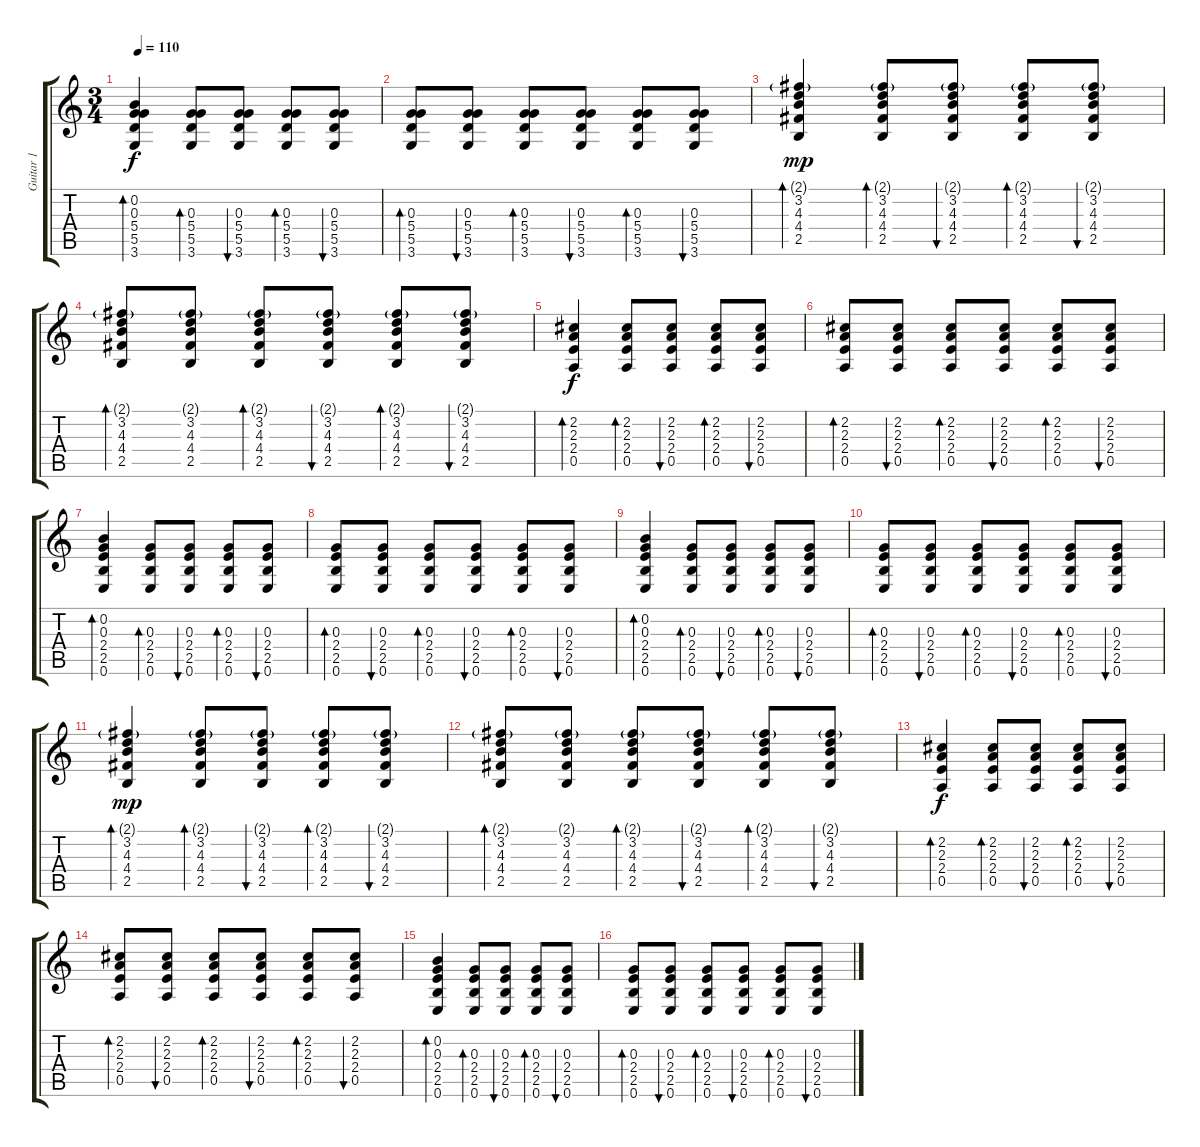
\track ("Guitar 1" "Guitar 1") {instrument acousticguitarsteel}
\staff {score tabs}
\tuning (E4 B3 G3 D3 A2 E2) {hide}
\ts (3 4)
\tempo 110
\clef g2
\ks c
(0.2 0.3 5.4 5.5 3.6).4{bd 60 dy f} (0.3 5.4 5.5 3.6).8{bd 60} (0.3 5.4 5.5 3.6).8{bu 60} (0.3 5.4 5.5 3.6).8{bd 60} (0.3 5.4 5.5 3.6).8{bu 60} |
(0.3 5.4 5.5 3.6).8{bd 60} (0.3 5.4 5.5 3.6).8{bu 60} (0.3 5.4 5.5 3.6).8{bd 60} (0.3 5.4 5.5 3.6).8{bu 60} (0.3 5.4 5.5 3.6).8{bd 60} (0.3 5.4 5.5 3.6).8{bu 60} |
(2.1{g} 3.2 4.3 4.4 2.5).4{bd 60 dy mp} (2.1{g} 3.2 4.3 4.4 2.5).8{bd 60} (2.1{g} 3.2 4.3 4.4 2.5).8{bu 60} (2.1{g} 3.2 4.3 4.4 2.5).8{bd 60} (2.1{g} 3.2 4.3 4.4 2.5).8{bu 60} |
(2.1{g} 3.2 4.3 4.4 2.5).8{bd 60} (2.1{g} 3.2 4.3 4.4 2.5).8 (2.1{g} 3.2 4.3 4.4 2.5).8{bd 60} (2.1{g} 3.2 4.3 4.4 2.5).8{bu 60} (2.1{g} 3.2 4.3 4.4 2.5).8{bd 60} (2.1{g} 3.2 4.3 4.4 2.5).8{bu 60} |
(2.2 2.3 2.4 0.5).4{bd 60 dy f} (2.2 2.3 2.4 0.5).8{bd 60} (2.2 2.3 2.4 0.5).8{bu 60} (2.2 2.3 2.4 0.5).8{bd 60} (2.2 2.3 2.4 0.5).8{bu 60} |
(2.2 2.3 2.4 0.5).8{bd 60} (2.2 2.3 2.4 0.5).8{bu 60} (2.2 2.3 2.4 0.5).8{bd 60} (2.2 2.3 2.4 0.5).8{bu 60} (2.2 2.3 2.4 0.5).8{bd 60} (2.2 2.3 2.4 0.5).8{bu 60} |
(0.2 0.3 2.4 2.5 0.6).4{bd 60} (0.3 2.4 2.5 0.6).8{bd 60} (0.3 2.4 2.5 0.6).8{bu 60} (0.3 2.4 2.5 0.6).8{bd 60} (0.3 2.4 2.5 0.6).8{bu 60} |
(0.3 2.4 2.5 0.6).8{bd 60} (0.3 2.4 2.5 0.6).8{bu 60} (0.3 2.4 2.5 0.6).8{bd 60} (0.3 2.4 2.5 0.6).8{bu 60} (0.3 2.4 2.5 0.6).8{bd 60} (0.3 2.4 2.5 0.6).8{bu 60} |
(0.2 0.3 2.4 2.5 0.6).4{bd 60} (0.3 2.4 2.5 0.6).8{bd 60} (0.3 2.4 2.5 0.6).8{bu 60} (0.3 2.4 2.5 0.6).8{bd 60} (0.3 2.4 2.5 0.6).8{bu 60} |
(0.3 2.4 2.5 0.6).8{bd 60} (0.3 2.4 2.5 0.6).8{bu 60} (0.3 2.4 2.5 0.6).8{bd 60} (0.3 2.4 2.5 0.6).8{bu 60} (0.3 2.4 2.5 0.6).8{bd 60} (0.3 2.4 2.5 0.6).8{bu 60} |
(2.1{g} 3.2 4.3 4.4 2.5).4{bd 60 dy mp} (2.1{g} 3.2 4.3 4.4 2.5).8{bd 60} (2.1{g} 3.2 4.3 4.4 2.5).8{bu 60} (2.1{g} 3.2 4.3 4.4 2.5).8{bd 60} (2.1{g} 3.2 4.3 4.4 2.5).8{bu 60} |
(2.1{g} 3.2 4.3 4.4 2.5).8{bd 60} (2.1{g} 3.2 4.3 4.4 2.5).8 (2.1{g} 3.2 4.3 4.4 2.5).8{bd 60} (2.1{g} 3.2 4.3 4.4 2.5).8{bu 60} (2.1{g} 3.2 4.3 4.4 2.5).8{bd 60} (2.1{g} 3.2 4.3 4.4 2.5).8{bu 60} |
(2.2 2.3 2.4 0.5).4{bd 60 dy f} (2.2 2.3 2.4 0.5).8{bd 60} (2.2 2.3 2.4 0.5).8{bu 60} (2.2 2.3 2.4 0.5).8{bd 60} (2.2 2.3 2.4 0.5).8{bu 60} |
(2.2 2.3 2.4 0.5).8{bd 60} (2.2 2.3 2.4 0.5).8{bu 60} (2.2 2.3 2.4 0.5).8{bd 60} (2.2 2.3 2.4 0.5).8{bu 60} (2.2 2.3 2.4 0.5).8{bd 60} (2.2 2.3 2.4 0.5).8{bu 60} |
(0.2 0.3 2.4 2.5 0.6).4{bd 60} (0.3 2.4 2.5 0.6).8{bd 60} (0.3 2.4 2.5 0.6).8{bu 60} (0.3 2.4 2.5 0.6).8{bd 60} (0.3 2.4 2.5 0.6).8{bu 60} |
(0.3 2.4 2.5 0.6).8{bd 60} (0.3 2.4 2.5 0.6).8{bu 60} (0.3 2.4 2.5 0.6).8{bd 60} (0.3 2.4 2.5 0.6).8{bu 60} (0.3 2.4 2.5 0.6).8{bd 60} (0.3 2.4 2.5 0.6).8{bu 60}
